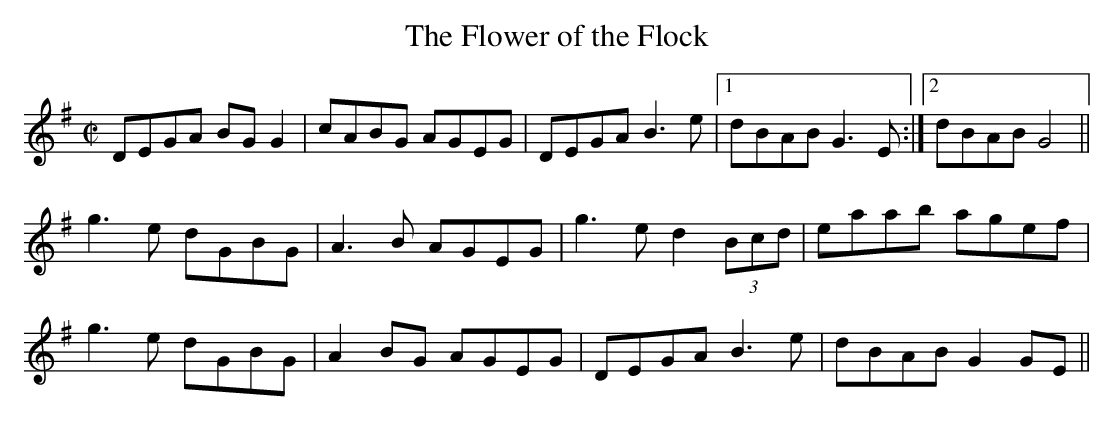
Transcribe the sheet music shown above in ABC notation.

X:1
T:Flower of the Flock, The
M:C|
K:G
DEGA BGG2|cABG AGEG|DEGA B3e|1 dBAB G3E:|2 dBAB G4||
g3e dGBG|A3B AGEG|g3e d2 (3Bcd|eaab agef|
g3e dGBG|A2BG AGEG|DEGA B3e|dBAB G2GE||
